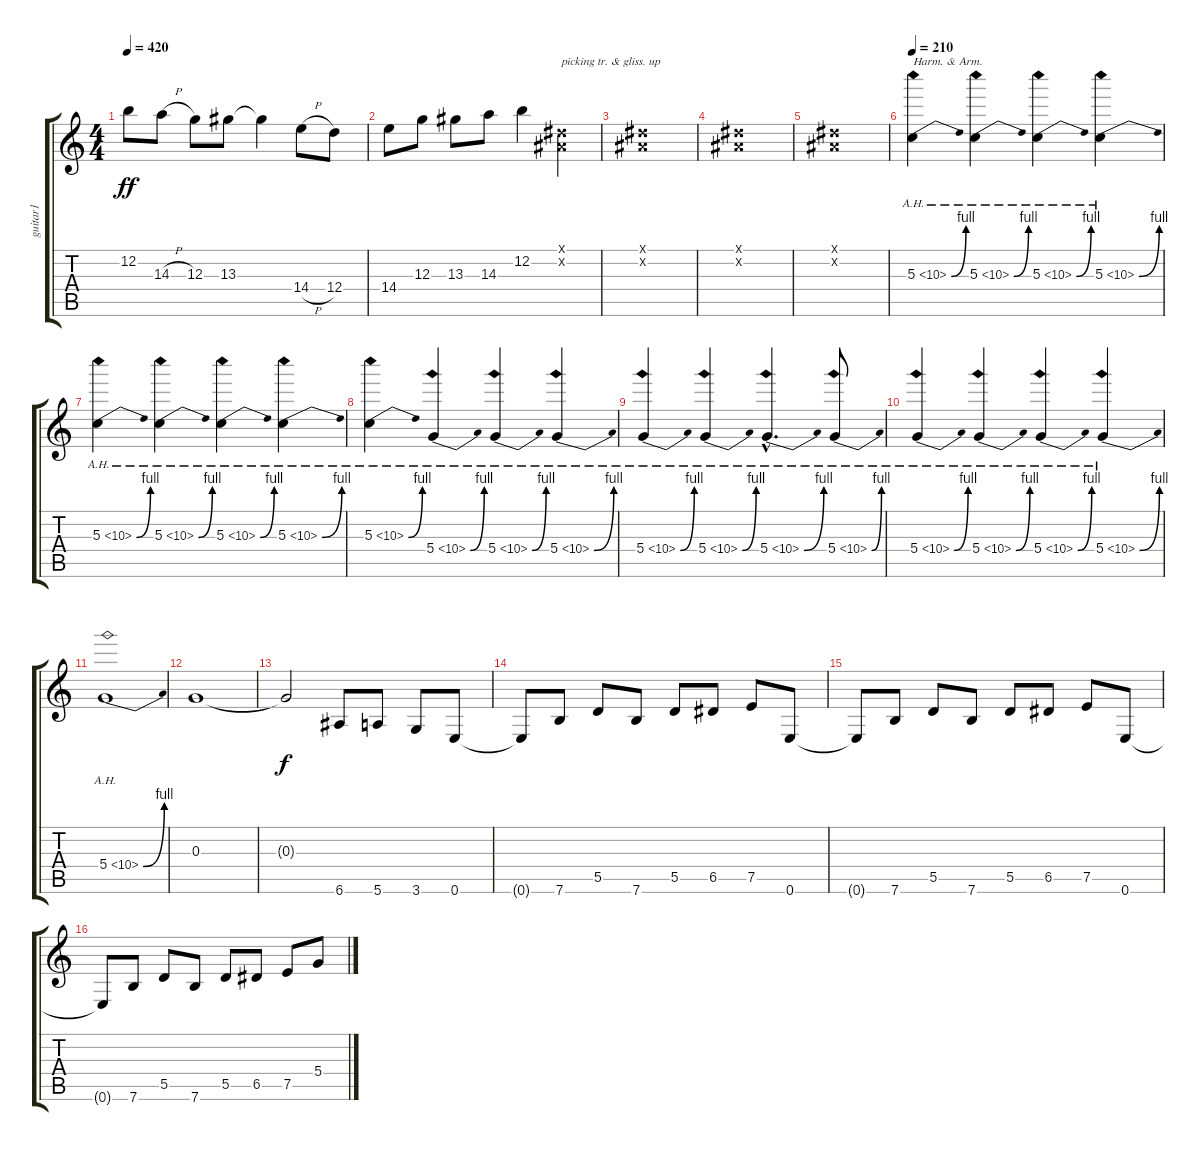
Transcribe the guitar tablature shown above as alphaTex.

\track ("guitar1" "guitar1") {instrument distortionguitar}
\staff {score tabs}
\tuning (E4 B3 G3 D3 A2 E2) {hide}
\ts (4 4)
\tempo 420
\clef g2
\ks c
12.2.8{dy ff} 14.3{h}.8 12.3.8 13.3.8 13.3{t}.4 14.4{h}.8 12.4.8 |
14.4.8 12.3.8 13.3.8 14.3.8 12.2.4 (-1.1{x} -1.2{x}).4{txt "picking tr. & gliss. up"} |
(-1.1{x} -1.2{x}).1 |
(-1.1{x} -1.2{x}).1 |
(-1.1{x} -1.2{x}).1 |
\tempo 210
5.3{be (bend 0 0 60 4) ah 5}.4{txt "Harm. & Arm."} 5.3{be (bend 0 0 60 4) ah 5}.4 5.3{be (bend 0 0 60 4) ah 5}.4 5.3{be (bend 0 0 60 4) ah 5}.4 |
5.3{be (bend 0 0 60 4) ah 5}.4 5.3{be (bend 0 0 60 4) ah 5}.4 5.3{be (bend 0 0 60 4) ah 5}.4 5.3{be (bend 0 0 60 4) ah 5}.4 |
5.3{be (bend 0 0 60 4) ah 5}.4 5.4{be (bend 0 0 60 4) ah 5}.4 5.4{be (bend 0 0 60 4) ah 5}.4 5.4{be (bend 0 0 60 4) ah 5}.4 |
5.4{be (bend 0 0 60 4) ah 5}.4 5.4{be (bend 0 0 60 4) ah 5}.4 5.4{be (bend 0 0 60 4) ah 5 hac}.4{d} 5.4{be (bend 0 0 60 4) ah 5}.8 |
5.4{be (bend 0 0 60 4) ah 5}.4 5.4{be (bend 0 0 60 4) ah 5}.4 5.4{be (bend 0 0 60 4) ah 5}.4 5.4{be (bend 0 0 60 4) ah 5}.4 |
5.4{be (bend 0 0 60 4) ah 5}.1 |
0.3.1 |
0.3{t}.2{dy f} 6.6.8 5.6.8 3.6.8 0.6.8 |
0.6{t}.8 7.6.8 5.5.8 7.6.8 5.5.8 6.5.8 7.5.8 0.6.8 |
0.6{t}.8 7.6.8 5.5.8 7.6.8 5.5.8 6.5.8 7.5.8 0.6.8 |
0.6{t}.8 7.6.8 5.5.8 7.6.8 5.5.8 6.5.8 7.5.8 5.4.8
